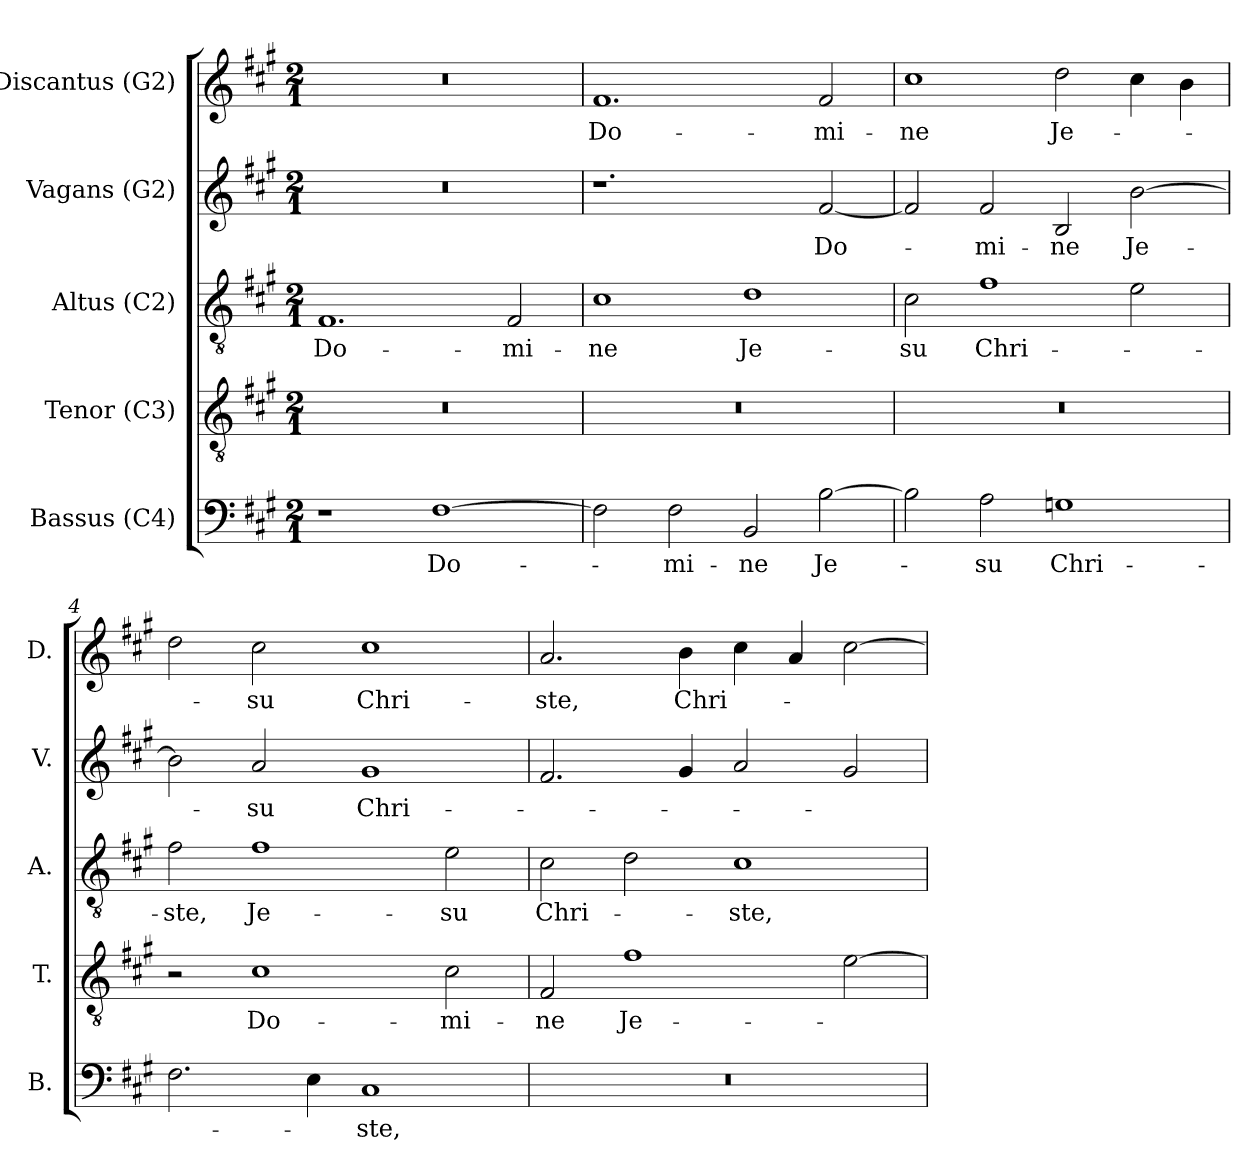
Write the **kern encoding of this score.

**kern	**text	**kern	**text	**kern	**text	**kern	**text	**kern	**text
*part5	*part5	*part4	*part4	*part3	*part3	*part2	*part2	*part1	*part1
*staff5	*staff5	*staff4	*staff4	*staff3	*staff3	*staff2	*staff2	*staff1	*staff1
*I"Bassus (C4)	*	*I"Tenor (C3)	*	*I"Altus (C2)	*	*I"Vagans (G2)	*	*I"Discantus (G2)	*
*I'B.	*	*I'T.	*	*I'A.	*	*I'V.	*	*I'D.	*
!!LO:PB:g=z
*clefF4	*	*clefGv2	*	*clefGv2	*	*clefG2	*	*clefG2	*
*	*	*ITrd7c12	*	*ITrd7c12	*	*ITrd7c12	*	*	*
*k[f#c#g#]	*	*k[f#c#g#]	*	*k[f#c#g#]	*	*k[f#c#g#]	*	*k[f#c#g#]	*
*A:	*	*A:	*	*A:	*	*A:	*	*A:	*
*M2/1	*	*M2/1	*	*M2/1	*	*M2/1	*	*M2/1	*
=1	=1	=1	=1	=1	=1	=1	=1	=1	=1
!	!	!LO:N:vis=1	!	!	!	!	!	!	!
!	!	!	!	!	!LO:LY:b:color=#000000	!LO:N:vis=1	!	!LO:N:vis=1	!
1r	.	0r	.	1.FF#i	Do-	0r	.	0r	.
!	!LO:LY:b:color=#000000	!	!	!	!	!	!	!	!
[1F#i	Do-	.	.	.	.	.	.	.	.
!	!	!	!	!	!LO:LY:b:color=#000000	!	!	!	!
.	.	.	.	2FF#i/	-mi-	.	.	.	.
=2	=2	=2	=2	=2	=2	=2	=2	=2	=2
!	!	!LO:N:vis=1	!	!	!	!	!	!	!
!	!	!	!	!	!LO:LY:b:color=#000000	!	!	!	!
!	!	!	!	!	!	!	!	!	!LO:LY:b:color=#000000
2F#i\]	.	0r	.	1C#i	-ne	1.r	.	1.f#i	Do-
!	!LO:LY:b:color=#000000	!	!	!	!	!	!	!	!
2F#i\	-mi-	.	.	.	.	.	.	.	.
!	!LO:LY:b:color=#000000	!	!	!	!	!	!	!	!
!	!	!	!	!	!LO:LY:b:color=#000000	!	!	!	!
2BBi/	-ne	.	.	1Di	Je-	.	.	.	.
!	!LO:LY:b:color=#000000	!	!	!	!	!	!	!	!
!	!	!	!	!	!	!	!LO:LY:b:color=#000000	!	!
!	!	!	!	!	!	!	!	!	!LO:LY:b:color=#000000
[2Bi\	Je-	.	.	.	.	[2F#i/	Do-	2f#i/	-mi-
=3	=3	=3	=3	=3	=3	=3	=3	=3	=3
!	!	!LO:N:vis=1	!	!	!	!	!	!	!
!	!	!	!	!	!LO:LY:b:color=#000000	!	!	!	!
!	!	!	!	!	!	!	!	!	!LO:LY:b:color=#000000
2Bi\]	.	0r	.	2C#i\	-su	2F#i/]	.	1cc#i	-ne
!	!LO:LY:b:color=#000000	!	!	!	!	!	!	!	!
!	!	!	!	!	!LO:LY:b:color=#000000	!	!	!	!
!	!	!	!	!	!	!	!LO:LY:b:color=#000000	!	!
2Ai\	-su	.	.	1F#i	Chri-	2F#i/	-mi-	.	.
!	!LO:LY:b:color=#000000	!	!	!	!	!	!	!	!
!	!	!	!	!	!	!	!LO:LY:b:color=#000000	!	!
!	!	!	!	!	!	!	!	!	!LO:LY:b:color=#000000
1Gni	Chri-	.	.	.	.	2BBi/	-ne	2ddi\	Je-
!	!	!	!	!	!	!	!LO:LY:b:color=#000000	!	!
.	.	.	.	2Ei\	.	[2Bi\	Je-	4cc#i\	.
.	.	.	.	.	.	.	.	4bi\	.
=4	=4	=4	=4	=4	=4	=4	=4	=4	=4
!	!	!	!	!	!LO:LY:b:color=#000000	!	!	!	!
2.F#i\	.	2r	.	2F#i\	-ste,	2Bi\]	.	2ddi\	.
!	!	!	!LO:LY:b:color=#000000	!	!	!	!	!	!
!	!	!	!	!	!LO:LY:b:color=#000000	!	!	!	!
!	!	!	!	!	!	!	!LO:LY:b:color=#000000	!	!
!	!	!	!	!	!	!	!	!	!LO:LY:b:color=#000000
.	.	1C#i	Do-	1F#i	Je-	2Ai/	-su	2cc#i\	-su
4Ei\	.	.	.	.	.	.	.	.	.
!	!LO:LY:b:color=#000000	!	!	!	!	!	!	!	!
!	!	!	!	!	!	!	!LO:LY:b:color=#000000	!	!
!	!	!	!	!	!	!	!	!	!LO:LY:b:color=#000000
1C#i	-ste,	.	.	.	.	1G#i	Chri-	1cc#i	Chri-
!	!	!	!LO:LY:b:color=#000000	!	!	!	!	!	!
!	!	!	!	!	!LO:LY:b:color=#000000	!	!	!	!
.	.	2C#i\	-mi-	2Ei\	-su	.	.	.	.
!!LO:LB:g=z
=5	=5	=5	=5	=5	=5	=5	=5	=5	=5
!LO:N:vis=1	!	!	!	!	!	!	!	!	!
!	!	!	!LO:LY:b:color=#000000	!	!	!	!	!	!
!	!	!	!	!	!LO:LY:b:color=#000000	!	!	!	!
!	!	!	!	!	!	!	!	!	!LO:LY:b:color=#000000
0r	.	2FF#i/	-ne	2C#i\	Chri-	2.F#i/	.	2.ai/	-ste,
!	!	!	!LO:LY:b:color=#000000	!	!	!	!	!	!
.	.	1F#i	Je-	2Di\	.	.	.	.	.
!	!	!	!	!	!	!	!	!	!LO:LY:b:color=#000000
.	.	.	.	.	.	4G#i/	.	4bi\	Chri-
!	!	!	!	!	!LO:LY:b:color=#000000	!	!	!	!
.	.	.	.	1C#i	-ste,	2Ai/	.	4cc#i\	.
.	.	.	.	.	.	.	.	4ai/	.
.	.	[2Ei\	.	.	.	2G#i/	.	[2cc#i\	.
=	=	=	=	=	=	=	=	=	=
*-	*-	*-	*-	*-	*-	*-	*-	*-	*-
